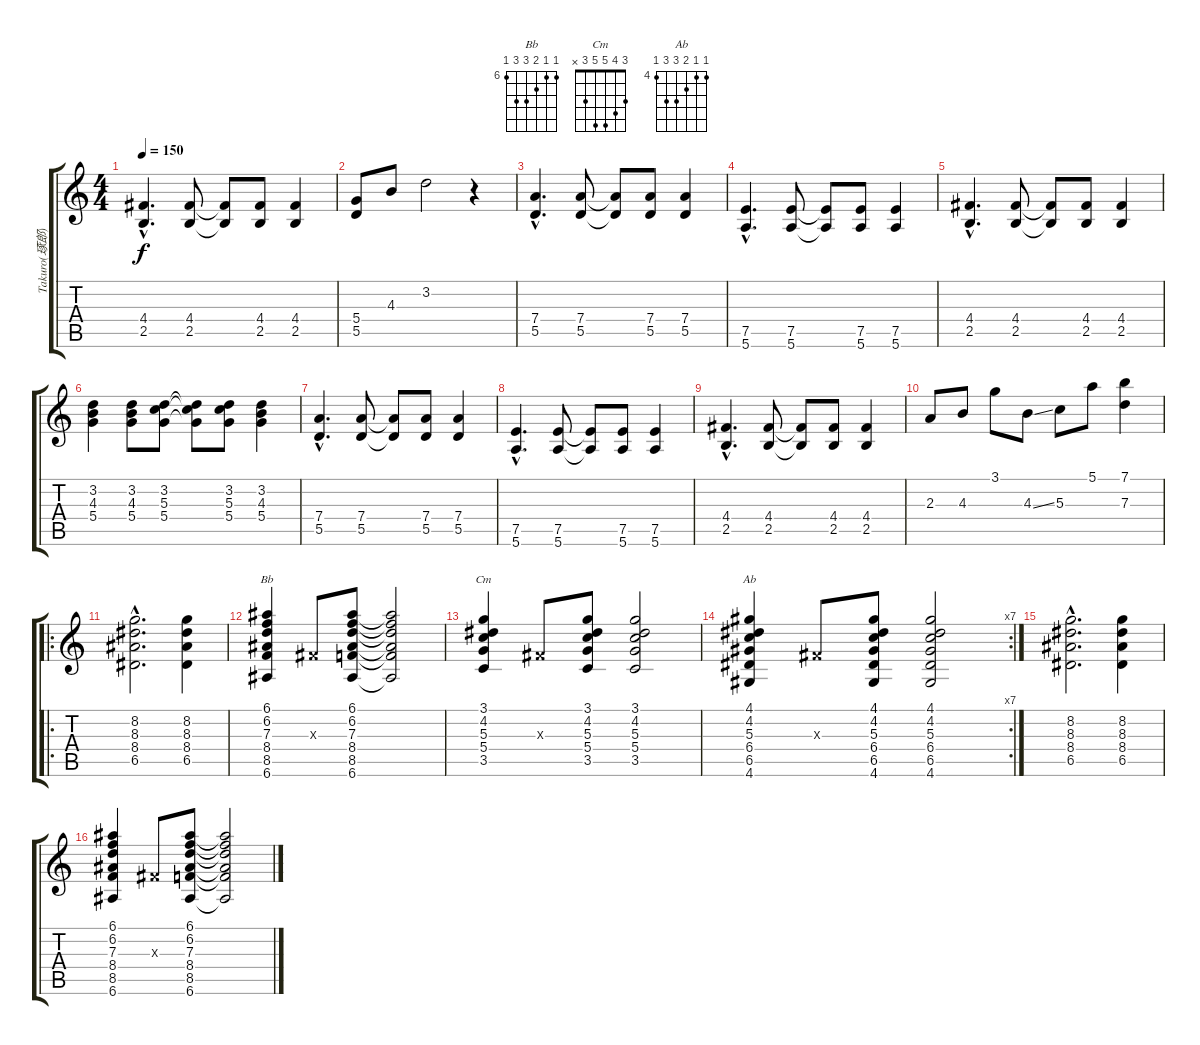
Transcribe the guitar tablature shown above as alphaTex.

\track ("Takuro(琢郎)" "Takuro(琢郎)") {instrument distortionguitar}
\staff {score tabs}
\tuning (E4 B3 G3 D3 A2 E2) {hide}
\chord ("Bb" 6 6 7 8 8 6) {firstfret 6}
\chord ("Cm" 3 4 5 5 3 x)
\chord ("Ab" 4 4 5 6 6 4) {firstfret 4}
\ts (4 4)
\tempo 150
\clef g2
\ks c
(4.4{hac} 2.5{hac}).4{d dy f} (4.4 2.5).8 (4.4{t} 2.5{t}).8 (4.4 2.5).8 (4.4 2.5).4 |
(5.4 5.5).8 4.3.8 3.2.2 r.4 |
(7.4{hac} 5.5{hac}).4{d} (7.4 5.5).8 (7.4{t} 5.5{t}).8 (7.4 5.5).8 (7.4 5.5).4 |
(7.5{hac} 5.6{hac}).4{d} (7.5 5.6).8 (7.5{t} 5.6{t}).8 (7.5 5.6).8 (7.5 5.6).4 |
(4.4{hac} 2.5{hac}).4{d} (4.4 2.5).8 (4.4{t} 2.5{t}).8 (4.4 2.5).8 (4.4 2.5).4 |
(3.2 4.3 5.4).4 (3.2 4.3 5.4).8 (3.2 5.3 5.4).8 (3.2{t} 5.3{t} 5.4{t}).8 (3.2 5.3 5.4).8 (3.2 4.3 5.4).4 |
(7.4{hac} 5.5{hac}).4{d} (7.4 5.5).8 (7.4{t} 5.5{t}).8 (7.4 5.5).8 (7.4 5.5).4 |
(7.5{hac} 5.6{hac}).4{d} (7.5 5.6).8 (7.5{t} 5.6{t}).8 (7.5 5.6).8 (7.5 5.6).4 |
(4.4{hac} 2.5{hac}).4{d} (4.4 2.5).8 (4.4{t} 2.5{t}).8 (4.4 2.5).8 (4.4 2.5).4 |
2.3.8 4.3.8 3.1.8 4.3{ss}.8 5.3.8 5.1.8 (7.1 7.3).4 |
\ro
(8.2{hac} 8.3{hac} 8.4{hac} 6.5{hac}).2{d} (8.2 8.3 8.4 6.5).4 |
(6.1 6.2 7.3 8.4 8.5 6.6).4{ch "Bb"} -1.3{x}.8 (6.1 6.2 7.3 8.4 8.5 6.6).8 (6.1{t} 6.2{t} 7.3{t} 8.4{t} 8.5{t} 6.6{t}).2 |
(3.1 4.2 5.3 5.4 3.5).4{ch "Cm"} -1.3{x}.8 (3.1 4.2 5.3 5.4 3.5).8 (3.1 4.2 5.3 5.4 3.5).2 |
\rc 7
(4.1 4.2 5.3 6.4 6.5 4.6).4{ch "Ab"} -1.3{x}.8 (4.1 4.2 5.3 6.4 6.5 4.6).8 (4.1 4.2 5.3 6.4 6.5 4.6).2 |
(8.2{hac} 8.3{hac} 8.4{hac} 6.5{hac}).2{d} (8.2 8.3 8.4 6.5).4 |
(6.1 6.2 7.3 8.4 8.5 6.6).4 -1.3{x}.8 (6.1 6.2 7.3 8.4 8.5 6.6).8 (6.1{t} 6.2{t} 7.3{t} 8.4{t} 8.5{t} 6.6{t}).2
